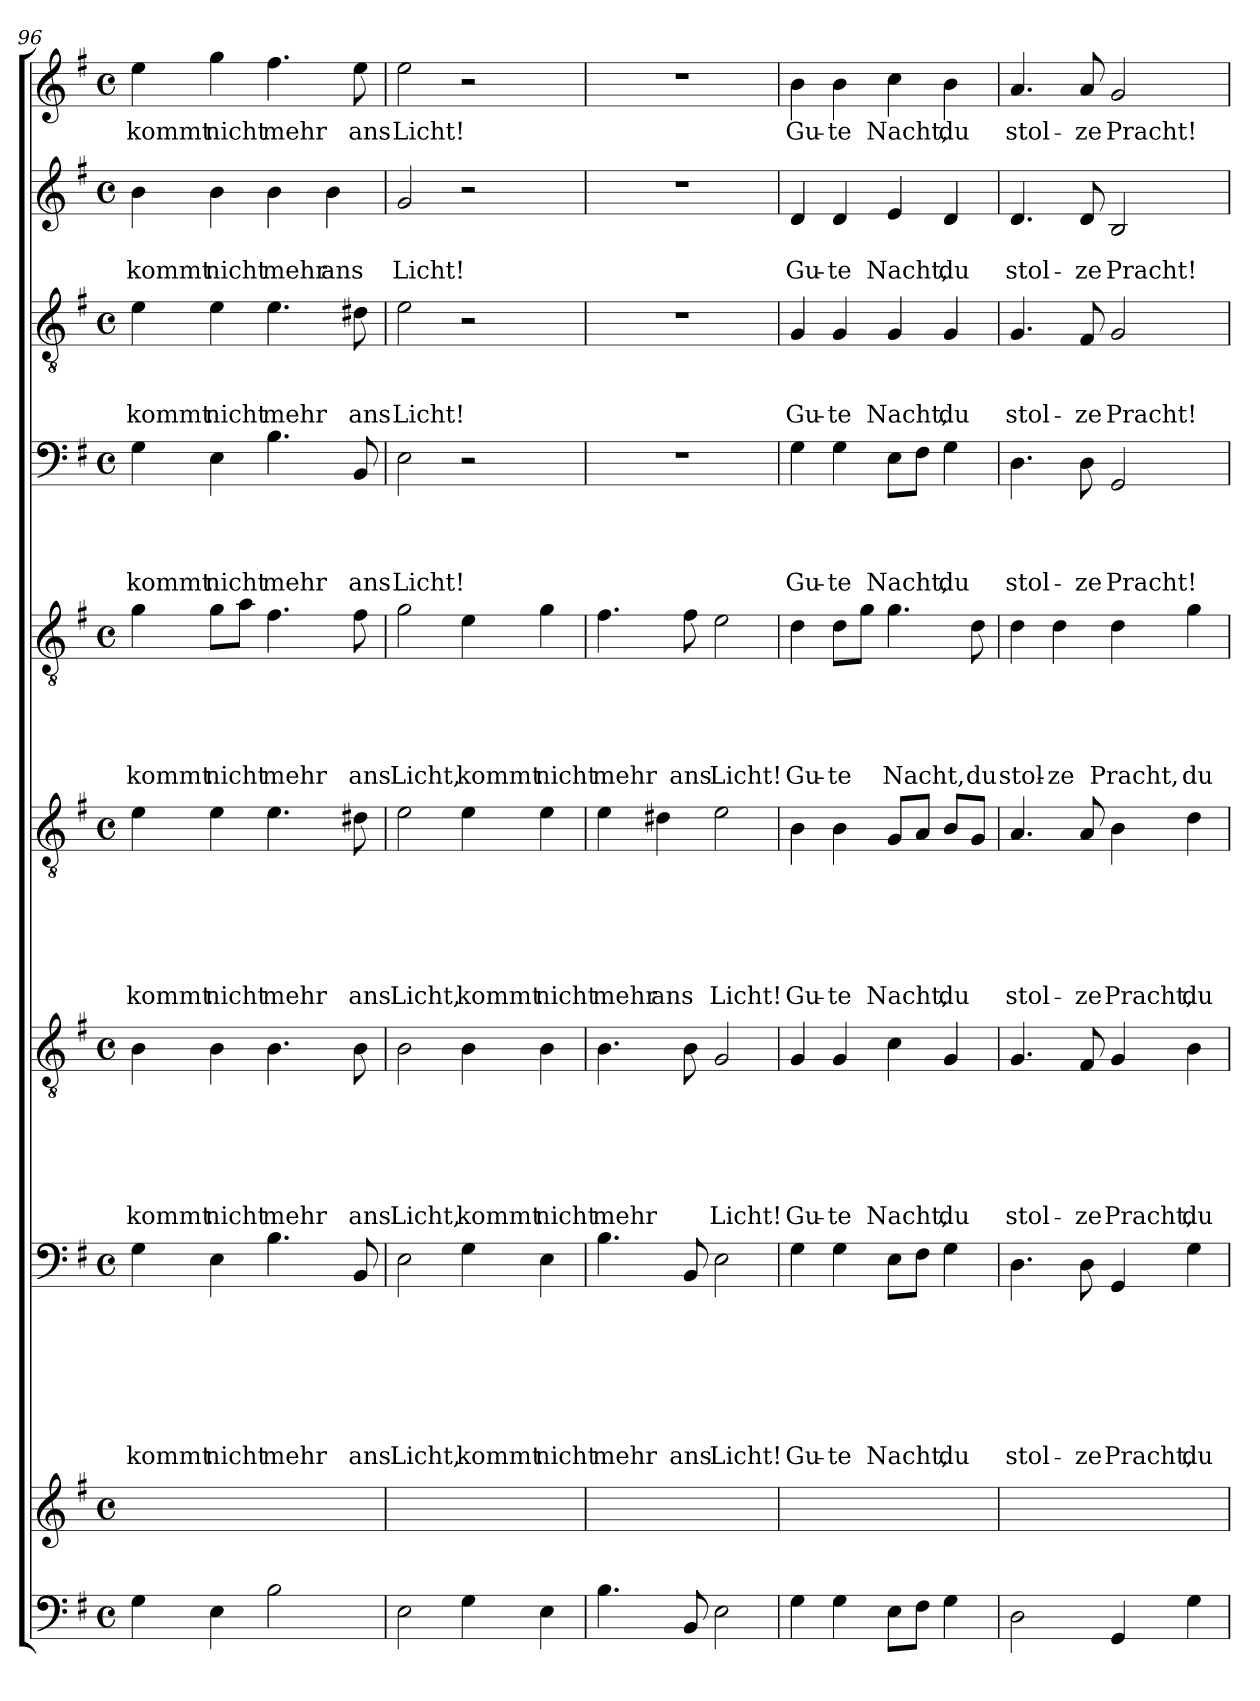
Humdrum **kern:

**kern	**kern	**kern	**text	**text	**text	**text	**text	**text	**text	**kern	**text	**text	**text	**text	**text	**text	**kern	**text	**text	**text	**text	**text	**text	**kern	**text	**text	**text	**text	**text	**kern	**text	**text	**text	**text	**kern	**text	**text	**text	**kern	**text	**text	**kern	**text
*part10	*part9	*part8	*part8	*part8	*part8	*part8	*part8	*part8	*part8	*part7	*part7	*part7	*part7	*part7	*part7	*part7	*part6	*part6	*part6	*part6	*part6	*part6	*part6	*part5	*part5	*part5	*part5	*part5	*part5	*part4	*part4	*part4	*part4	*part4	*part3	*part3	*part3	*part3	*part2	*part2	*part2	*part1	*part1
*staff10	*staff9	*staff8	*staff8	*staff8	*staff8	*staff8	*staff8	*staff8	*staff8	*staff7	*staff7	*staff7	*staff7	*staff7	*staff7	*staff7	*staff6	*staff6	*staff6	*staff6	*staff6	*staff6	*staff6	*staff5	*staff5	*staff5	*staff5	*staff5	*staff5	*staff4	*staff4	*staff4	*staff4	*staff4	*staff3	*staff3	*staff3	*staff3	*staff2	*staff2	*staff2	*staff1	*staff1
!!LO:LB:g=z
*clefF4	*clefG2	*clefF4	*	*	*	*	*	*	*	*clefGv2	*	*	*	*	*	*	*clefGv2	*	*	*	*	*	*	*clefGv2	*	*	*	*	*	*clefF4	*	*	*	*	*clefGv2	*	*	*	*clefG2	*	*	*clefG2	*
*k[f#]	*k[f#]	*k[f#]	*	*	*	*	*	*	*	*k[f#]	*	*	*	*	*	*	*k[f#]	*	*	*	*	*	*	*k[f#]	*	*	*	*	*	*k[f#]	*	*	*	*	*k[f#]	*	*	*	*k[f#]	*	*	*k[f#]	*
*G:	*G:	*G:	*	*	*	*	*	*	*	*G:	*	*	*	*	*	*	*G:	*	*	*	*	*	*	*G:	*	*	*	*	*	*G:	*	*	*	*	*G:	*	*	*	*G:	*	*	*G:	*
*M4/4	*M4/4	*M4/4	*	*	*	*	*	*	*	*M4/4	*	*	*	*	*	*	*M4/4	*	*	*	*	*	*	*M4/4	*	*	*	*	*	*M4/4	*	*	*	*	*M4/4	*	*	*	*M4/4	*	*	*M4/4	*
*met(c)	*met(c)	*met(c)	*	*	*	*	*	*	*	*met(c)	*	*	*	*	*	*	*met(c)	*	*	*	*	*	*	*met(c)	*	*	*	*	*	*met(c)	*	*	*	*	*met(c)	*	*	*	*met(c)	*	*	*met(c)	*
=96	=96	=96	=96	=96	=96	=96	=96	=96	=96	=96	=96	=96	=96	=96	=96	=96	=96	=96	=96	=96	=96	=96	=96	=96	=96	=96	=96	=96	=96	=96	=96	=96	=96	=96	=96	=96	=96	=96	=96	=96	=96	=96	=96
!	!	!	!	!	!	!	!	!	!LO:LY:b	!	!	!	!	!	!	!LO:LY:b	!	!	!	!	!	!	!LO:LY:b	!	!	!	!	!	!LO:LY:b	!	!	!	!	!LO:LY:b	!	!	!	!LO:LY:b	!	!	!LO:LY:b	!	!LO:LY:b
4G\	1ryy	4G\	.	.	.	.	.	.	kommt	4B\	.	.	.	.	.	kommt	4e\	.	.	.	.	.	kommt	4g\	.	.	.	.	kommt	4G\	.	.	.	kommt	4e\	.	.	kommt	4b\	.	kommt	4ee\	kommt
!	!	!	!	!	!	!	!	!	!LO:LY:b	!	!	!	!	!	!	!LO:LY:b	!	!	!	!	!	!	!LO:LY:b	!	!	!	!	!	!LO:LY:b	!	!	!	!	!LO:LY:b	!	!	!	!LO:LY:b	!	!	!LO:LY:b	!	!LO:LY:b
4E\	.	4E\	.	.	.	.	.	.	nicht	4B\	.	.	.	.	.	nicht	4e\	.	.	.	.	.	nicht	8g\L	.	.	.	.	nicht	4E\	.	.	.	nicht	4e\	.	.	nicht	4b\	.	nicht	4gg\	nicht
.	.	.	.	.	.	.	.	.	.	.	.	.	.	.	.	.	.	.	.	.	.	.	.	8a\J	.	.	.	.	.	.	.	.	.	.	.	.	.	.	.	.	.	.	.
!	!	!	!	!	!	!	!	!	!LO:LY:b	!	!	!	!	!	!	!LO:LY:b	!	!	!	!	!	!	!LO:LY:b	!	!	!	!	!	!LO:LY:b	!	!	!	!	!LO:LY:b	!	!	!	!LO:LY:b	!	!	!LO:LY:b	!	!LO:LY:b
2B\	.	4.B\	.	.	.	.	.	.	mehr	4.B\	.	.	.	.	.	mehr	4.e\	.	.	.	.	.	mehr	4.f#\	.	.	.	.	mehr	4.B\	.	.	.	mehr	4.e\	.	.	mehr	4b\	.	mehr	4.ff#\	mehr
!	!	!	!	!	!	!	!	!	!	!	!	!	!	!	!	!	!	!	!	!	!	!	!	!	!	!	!	!	!	!	!	!	!	!	!	!	!	!	!	!	!LO:LY:b	!	!
.	.	.	.	.	.	.	.	.	.	.	.	.	.	.	.	.	.	.	.	.	.	.	.	.	.	.	.	.	.	.	.	.	.	.	.	.	.	.	4b\	.	ans	.	.
!	!	!	!	!	!	!	!	!	!LO:LY:b	!	!	!	!	!	!	!LO:LY:b	!	!	!	!	!	!	!LO:LY:b	!	!	!	!	!	!LO:LY:b	!	!	!	!	!LO:LY:b	!	!	!	!LO:LY:b	!	!	!	!	!LO:LY:b
.	.	8BB/	.	.	.	.	.	.	ans	8B\	.	.	.	.	.	ans	8d#X\	.	.	.	.	.	ans	8f#\	.	.	.	.	ans	8BB/	.	.	.	ans	8d#X\	.	.	ans	.	.	.	8ee\	ans
=97	=97	=97	=97	=97	=97	=97	=97	=97	=97	=97	=97	=97	=97	=97	=97	=97	=97	=97	=97	=97	=97	=97	=97	=97	=97	=97	=97	=97	=97	=97	=97	=97	=97	=97	=97	=97	=97	=97	=97	=97	=97	=97	=97
!	!	!	!	!	!	!	!	!	!LO:LY:b	!	!	!	!	!	!	!LO:LY:b	!	!	!	!	!	!	!LO:LY:b	!	!	!	!	!	!LO:LY:b	!	!	!	!	!LO:LY:b	!	!	!	!LO:LY:b	!	!	!LO:LY:b	!	!LO:LY:b
2E\	1ryy	2E\	.	.	.	.	.	.	Licht,	2B\	.	.	.	.	.	Licht,	2e\	.	.	.	.	.	Licht,	2g\	.	.	.	.	Licht,	2E\	.	.	.	Licht!	2e\	.	.	Licht!	2g/	.	Licht!	2ee\	Licht!
!	!	!	!	!	!	!	!	!	!LO:LY:b	!	!	!	!	!	!	!LO:LY:b	!	!	!	!	!	!	!LO:LY:b	!	!	!	!	!	!LO:LY:b	!	!	!	!	!	!	!	!	!	!	!	!	!	!
4G\	.	4G\	.	.	.	.	.	.	kommt	4B\	.	.	.	.	.	kommt	4e\	.	.	.	.	.	kommt	4e\	.	.	.	.	kommt	2r	.	.	.	.	2r	.	.	.	2r	.	.	2r	.
!	!	!	!	!	!	!	!	!	!LO:LY:b	!	!	!	!	!	!	!LO:LY:b	!	!	!	!	!	!	!LO:LY:b	!	!	!	!	!	!LO:LY:b	!	!	!	!	!	!	!	!	!	!	!	!	!	!
4E\	.	4E\	.	.	.	.	.	.	nicht	4B\	.	.	.	.	.	nicht	4e\	.	.	.	.	.	nicht	4g\	.	.	.	.	nicht	.	.	.	.	.	.	.	.	.	.	.	.	.	.
=98	=98	=98	=98	=98	=98	=98	=98	=98	=98	=98	=98	=98	=98	=98	=98	=98	=98	=98	=98	=98	=98	=98	=98	=98	=98	=98	=98	=98	=98	=98	=98	=98	=98	=98	=98	=98	=98	=98	=98	=98	=98	=98	=98
!	!	!	!	!	!	!	!	!	!LO:LY:b	!	!	!	!	!	!	!LO:LY:b	!	!	!	!	!	!	!LO:LY:b	!	!	!	!	!	!LO:LY:b	!	!	!	!	!	!	!	!	!	!	!	!	!	!
4.B\	1ryy	4.B\	.	.	.	.	.	.	mehr	4.B\	.	.	.	.	.	mehr	4e\	.	.	.	.	.	mehr	4.f#\	.	.	.	.	mehr	1r	.	.	.	.	1r	.	.	.	1r	.	.	1r	.
!	!	!	!	!	!	!	!	!	!	!	!	!	!	!	!	!	!	!	!	!	!	!	!LO:LY:b	!	!	!	!	!	!	!	!	!	!	!	!	!	!	!	!	!	!	!	!
.	.	.	.	.	.	.	.	.	.	.	.	.	.	.	.	.	4d#X\	.	.	.	.	.	ans	.	.	.	.	.	.	.	.	.	.	.	.	.	.	.	.	.	.	.	.
!	!	!	!	!	!	!	!	!	!LO:LY:b	!	!	!	!	!	!	!	!	!	!	!	!	!	!	!	!	!	!	!	!LO:LY:b	!	!	!	!	!	!	!	!	!	!	!	!	!	!
8BB/	.	8BB/	.	.	.	.	.	.	ans	8B\	.	.	.	.	.	.	.	.	.	.	.	.	.	8f#\	.	.	.	.	ans	.	.	.	.	.	.	.	.	.	.	.	.	.	.
!	!	!	!	!	!	!	!	!	!LO:LY:b	!	!	!	!	!	!	!LO:LY:b	!	!	!	!	!	!	!LO:LY:b	!	!	!	!	!	!LO:LY:b	!	!	!	!	!	!	!	!	!	!	!	!	!	!
2E\	.	2E\	.	.	.	.	.	.	Licht!	2G/	.	.	.	.	.	Licht!	2e\	.	.	.	.	.	Licht!	2e\	.	.	.	.	Licht!	.	.	.	.	.	.	.	.	.	.	.	.	.	.
=99	=99	=99	=99	=99	=99	=99	=99	=99	=99	=99	=99	=99	=99	=99	=99	=99	=99	=99	=99	=99	=99	=99	=99	=99	=99	=99	=99	=99	=99	=99	=99	=99	=99	=99	=99	=99	=99	=99	=99	=99	=99	=99	=99
!	!	!	!	!	!	!	!	!	!LO:LY:b	!	!	!	!	!	!	!LO:LY:b	!	!	!	!	!	!	!LO:LY:b	!	!	!	!	!	!LO:LY:b	!	!	!	!	!LO:LY:b	!	!	!	!LO:LY:b	!	!	!LO:LY:b	!	!LO:LY:b
4G\	1ryy	4G\	.	.	.	.	.	.	Gu-	4G/	.	.	.	.	.	Gu-	4B\	.	.	.	.	.	Gu-	4d\	.	.	.	.	Gu-	4G\	.	.	.	Gu-	4G/	.	.	Gu-	4d/	.	Gu-	4b\	Gu-
!	!	!	!	!	!	!	!	!	!LO:LY:b	!	!	!	!	!	!	!LO:LY:b	!	!	!	!	!	!	!LO:LY:b	!	!	!	!	!	!LO:LY:b	!	!	!	!	!LO:LY:b	!	!	!	!LO:LY:b	!	!	!LO:LY:b	!	!LO:LY:b
4G\	.	4G\	.	.	.	.	.	.	-te	4G/	.	.	.	.	.	-te	4B\	.	.	.	.	.	-te	8d\L	.	.	.	.	-te	4G\	.	.	.	-te	4G/	.	.	-te	4d/	.	-te	4b\	-te
.	.	.	.	.	.	.	.	.	.	.	.	.	.	.	.	.	.	.	.	.	.	.	.	8g\J	.	.	.	.	.	.	.	.	.	.	.	.	.	.	.	.	.	.	.
!	!	!	!	!	!	!	!	!	!LO:LY:b	!	!	!	!	!	!	!LO:LY:b	!	!	!	!	!	!	!LO:LY:b	!	!	!	!	!	!LO:LY:b	!	!	!	!	!LO:LY:b	!	!	!	!LO:LY:b	!	!	!LO:LY:b	!	!LO:LY:b
8E\L	.	8E\L	.	.	.	.	.	.	Nacht,	4c\	.	.	.	.	.	Nacht,	8G/L	.	.	.	.	.	Nacht,	4.g\	.	.	.	.	Nacht,	8E\L	.	.	.	Nacht,	4G/	.	.	Nacht,	4e/	.	Nacht,	4cc\	Nacht,
8F#\J	.	8F#\J	.	.	.	.	.	.	.	.	.	.	.	.	.	.	8A/J	.	.	.	.	.	.	.	.	.	.	.	.	8F#\J	.	.	.	.	.	.	.	.	.	.	.	.	.
!	!	!	!	!	!	!	!	!	!LO:LY:b	!	!	!	!	!	!	!LO:LY:b	!	!	!	!	!	!	!LO:LY:b	!	!	!	!	!	!	!	!	!	!	!LO:LY:b	!	!	!	!LO:LY:b	!	!	!LO:LY:b	!	!LO:LY:b
4G\	.	4G\	.	.	.	.	.	.	du	4G/	.	.	.	.	.	du	8B/L	.	.	.	.	.	du	.	.	.	.	.	.	4G\	.	.	.	du	4G/	.	.	du	4d/	.	du	4b\	du
!	!	!	!	!	!	!	!	!	!	!	!	!	!	!	!	!	!	!	!	!	!	!	!	!	!	!	!	!	!LO:LY:b	!	!	!	!	!	!	!	!	!	!	!	!	!	!
.	.	.	.	.	.	.	.	.	.	.	.	.	.	.	.	.	8G/J	.	.	.	.	.	.	8d\	.	.	.	.	du	.	.	.	.	.	.	.	.	.	.	.	.	.	.
=100	=100	=100	=100	=100	=100	=100	=100	=100	=100	=100	=100	=100	=100	=100	=100	=100	=100	=100	=100	=100	=100	=100	=100	=100	=100	=100	=100	=100	=100	=100	=100	=100	=100	=100	=100	=100	=100	=100	=100	=100	=100	=100	=100
!	!	!	!	!	!	!	!	!	!LO:LY:b	!	!	!	!	!	!	!LO:LY:b	!	!	!	!	!	!	!LO:LY:b	!	!	!	!	!	!LO:LY:b	!	!	!	!	!LO:LY:b	!	!	!	!LO:LY:b	!	!	!LO:LY:b	!	!LO:LY:b
2D\	1ryy	4.D\	.	.	.	.	.	.	stol-	4.G/	.	.	.	.	.	stol-	4.A/	.	.	.	.	.	stol-	4d\	.	.	.	.	stol-	4.D\	.	.	.	stol-	4.G/	.	.	stol-	4.d/	.	stol-	4.a/	stol-
!	!	!	!	!	!	!	!	!	!	!	!	!	!	!	!	!	!	!	!	!	!	!	!	!	!	!	!	!	!LO:LY:b	!	!	!	!	!	!	!	!	!	!	!	!	!	!
.	.	.	.	.	.	.	.	.	.	.	.	.	.	.	.	.	.	.	.	.	.	.	.	4d\	.	.	.	.	-ze	.	.	.	.	.	.	.	.	.	.	.	.	.	.
!	!	!	!	!	!	!	!	!	!LO:LY:b	!	!	!	!	!	!	!LO:LY:b	!	!	!	!	!	!	!LO:LY:b	!	!	!	!	!	!	!	!	!	!	!LO:LY:b	!	!	!	!LO:LY:b	!	!	!LO:LY:b	!	!LO:LY:b
.	.	8D\	.	.	.	.	.	.	-ze	8F#/	.	.	.	.	.	-ze	8A/	.	.	.	.	.	-ze	.	.	.	.	.	.	8D\	.	.	.	-ze	8F#/	.	.	-ze	8d/	.	-ze	8a/	-ze
!	!	!	!	!	!	!	!	!	!LO:LY:b	!	!	!	!	!	!	!LO:LY:b	!	!	!	!	!	!	!LO:LY:b	!	!	!	!	!	!LO:LY:b	!	!	!	!	!LO:LY:b	!	!	!	!LO:LY:b	!	!	!LO:LY:b	!	!LO:LY:b
4GG/	.	4GG/	.	.	.	.	.	.	Pracht,	4G/	.	.	.	.	.	Pracht,	4B\	.	.	.	.	.	Pracht,	4d\	.	.	.	.	Pracht,	2GG/	.	.	.	Pracht!	2G/	.	.	Pracht!	2B/	.	Pracht!	2g/	Pracht!
!	!	!	!	!	!	!	!	!	!LO:LY:b	!	!	!	!	!	!	!LO:LY:b	!	!	!	!	!	!	!LO:LY:b	!	!	!	!	!	!LO:LY:b	!	!	!	!	!	!	!	!	!	!	!	!	!	!
4G\	.	4G\	.	.	.	.	.	.	du	4B\	.	.	.	.	.	du	4d\	.	.	.	.	.	du	4g\	.	.	.	.	du	.	.	.	.	.	.	.	.	.	.	.	.	.	.
=	=	=	=	=	=	=	=	=	=	=	=	=	=	=	=	=	=	=	=	=	=	=	=	=	=	=	=	=	=	=	=	=	=	=	=	=	=	=	=	=	=	=	=
*-	*-	*-	*-	*-	*-	*-	*-	*-	*-	*-	*-	*-	*-	*-	*-	*-	*-	*-	*-	*-	*-	*-	*-	*-	*-	*-	*-	*-	*-	*-	*-	*-	*-	*-	*-	*-	*-	*-	*-	*-	*-	*-	*-
